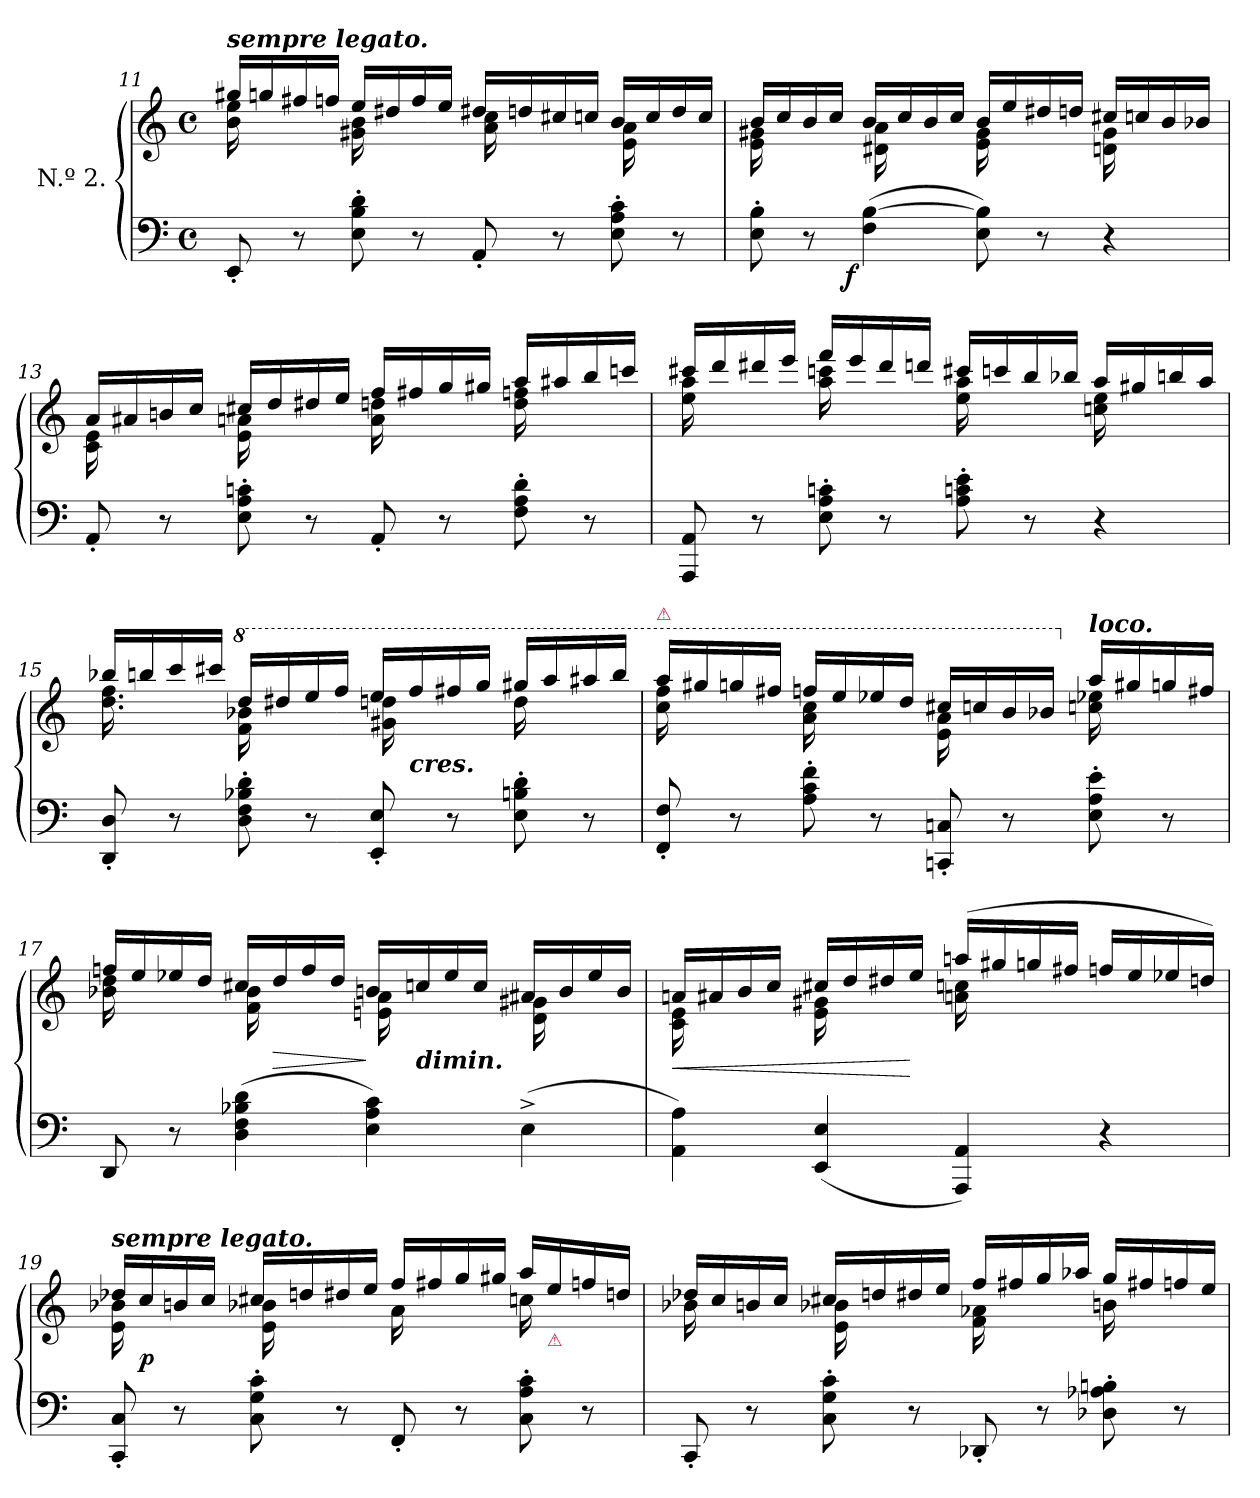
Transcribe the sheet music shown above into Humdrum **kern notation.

**kern	**kern	**dynam
*part1	*part1	*part1
*staff2	*staff1	*staff1/2
*I" N.º 2.	*	*
*clefF4	*clefG2	*
*k[]	*k[]	*
*a:	*a:	*
*M4/4	*M4/4	*
*met(c)	*met(c)	*
=11	=11	=11
*	*^	*
!	!LO:TX:a:Bi:t=sempre legato.	!	!
8EE'<	16gg#XLL	16b 16ee	.
.	16ggn	8.rgyy	.
8r	16ff#X	.	.
.	16ffnJJ	.	.
8E'> 8B'> 8d'>	16eeLL	16g#X 16b	.
.	16dd#X	8.rgyy	.
8r	16ff	.	.
.	16eeJJ	.	.
8AA'<	16dd#XLL	16a 16cc	.
.	16ddn	8.reyy	.
8r	16cc#X	.	.
.	16ccnJJ	.	.
8E'> 8A'> 8c'>	16bLL	16e 16a	.
.	16cc	8.reyy	.
8r	16dd	.	.
.	16ccJJ	.	.
=12	=12	=12	=12
*^	*	*	*
8E' 8B'	8..ryy	16bLL	16e 16g#X	.
.	.	16cc	8.reyy	.
8r	.	16b	.	.
.	.	16ccJJ	.	.
!	!	!	!	!LO:DY:b=2
.	2ryy	.	.	f
(<4F [4B	.	16bLL	16d#X 16a	.
.	.	16cc	8.reyy	.
.	.	16b	.	.
.	.	16ccJJ	.	.
8E 8B])	.	16bLL	16e 16g#	.
.	.	16ee	8.reyy	.
8r	.	16dd#X	.	.
.	.	16ddnJJ	.	.
.	4ryy	.	.	.
4r	.	16cc#XLL	16dn 16g#	.
.	.	16ccn	8.rcyy	.
.	.	16b	.	.
.	.	16b-XJJ	.	.
.	32ryy	.	.	.
*v	*v	*	*	*
=13	=13	=13	=13
8AA'<	16aLL	16c 16e	.
.	16a#X	8.rAyy	.
8r	16bn	.	.
.	16ccJJ	.	.
8E'> 8A'> 8cn'>	16cc#XLL	16e 16an	.
.	16dd	8.rcyy	.
8r	16dd#X	.	.
.	16eeJJ	.	.
8AA'<	16ffLL	16a 16ddn	.
.	16ff#X	8.ryy	.
8r	16gg	.	.
.	16gg#XJJ	.	.
8F'> 8A'> 8d'>	16aaLL	16dd 16ffn	.
.	16aa#X	8.ryy	.
8r	16bb	.	.
.	16cccnJJ	.	.
=14	=14	=14	=14
8AAA 8AA	16ccc#XLL	16ee 16aa	.
.	16ddd	8.ryy	.
8r	16ddd#X	.	.
.	16eeeJJ	.	.
8E' 8A' 8cn'	16fffLL	16aa 16cccn	.
.	16eee	8.ryy	.
8r	16ddd#	.	.
.	16dddnJJ	.	.
8A' 8cn' 8e'	16ccc#XLL	16ee 16aa	.
.	16cccn	8.ryy	.
8r	16bb	.	.
.	16bb-XJJ	.	.
4r	16aaLL	16ccn 16ee	.
.	16gg#X	8.rgyy	.
.	16bbn	.	.
.	16aaJJ	.	.
=15	=15	=15	=15
!	!	!LO:N:vis=16.	!
8DD'< 8D'<	16bb-XLL	16dd 16ff	.
.	16bbn	8.ryy	.
8r	16ccc	.	.
.	16ccc#XJJ	.	.
*	*8va	*	*
8D'> 8F'> 8B-X'> 8d'>	16dddLL	16ff 16bb-X	.
.	16ddd#X	8.reyy	.
8r	16eee	.	.
.	16fffJJ	.	.
8EE'< 8E'<	16eeeLL	16gg#X 16dddn	.
!	!LO:TX:c:Bi:t=cres.	!	!
.	16fff	8.rgyy	.
8r	16fff#X	.	.
.	16gggJJ	.	.
8E'> 8Bn'> 8d'>	16ggg#XLL	16ddd	.
.	16aaa	8.rgyy	.
8r	16aaa#X	.	.
.	16bbbJJ	.	.
=16	=16	=16	=16
!	!LO:TX:a:color=crimson:t=⚠	!	!
8FF'< 8F'<	16aaaLL	16ccc 16fff	.
.	16ggg#X	8.reyy	.
8r	16gggn	.	.
.	16fff#XJJ	.	.
8A'> 8c'> 8f'>	16fffnLL	16aa 16ccc	.
.	16eee	8.reyy	.
8r	16eee-X	.	.
.	16dddJJ	.	.
8CCn'< 8Cn'<	16ccc#XLL	16ee 16aa	.
.	16cccn	8.rcyy	.
8r	16bb	.	.
.	16bb-XJJ	.	.
*	*X8va	*	*
!	!LO:TX:a:Bi:t=loco.	!	!
8E'> 8A'> 8e'>	16aaLL	16ccn 16ee-X	.
.	16gg#X	8.rcyy	.
8r	16ggn	.	.
.	16ff#XJJ	.	.
=17	=17	=17	=17
8DD	16ffnLL	16b-X 16dd	.
.	16ee	8.reyy	.
8r	16ee-X	.	.
.	16ddJJ	.	.
(>4D 4F 4B-X 4d	16cc#XLL	16f 16b-	.
.	16dd	8.reyy	>
.	16ff	.	.
.	16ddJJ	.	.
4E 4A 4c)	16bnLL	16en 16a	]
!	!LO:TX:c:Bi:t=dimin.	!	!
.	16ccn	8.rcyy	.
.	16ee-	.	.
.	16ccJJ	.	.
(4E^>	16a#XLL	16d 16g#X	.
.	16b	8.reyy	.
.	16ee-	.	.
.	16bJJ	.	.
=18	=18	=18	=18
4AA 4A)	16anLL	16c 16e	<
.	16a#X	8.rcyy	.
.	16b	.	.
.	16ccJJ	.	.
(>4EE 4E	16cc#XLL	16e 16g#X	.
.	16dd	8.reyy	.
.	16dd#X	.	.
.	16eeJJ	.	[
4AAA 4AA)	(<16aanLL	16an 16ccn	.
.	16gg#X	8.reyy	.
.	16ggn	.	.
.	16ff#XJJ	.	.
4r	16ffn/LL	4reyy	.
.	16ee/	.	.
.	16ee-X/	.	.
.	16ddn/JJ)	.	.
=19	=19	=19	=19
!	!LO:TX:a:Bi:t=sempre legato.	!	!
8CC'< 8C'<	16dd-XLL	16e 16b-X	.
.	16cc	8.rcyy	p
8r	16bn	.	.
.	16ccJJ	.	.
8C'> 8G'> 8c'>	16cc#XLL	16e 16b-X	.
.	16ddn	8.rcyy	.
8r	16dd#X	.	.
.	16eeJJ	.	.
8FF'<	16ffLL	16a	.
.	16ff#X	8.reyy	.
8r	16gg	.	.
.	16gg#XJJ	.	.
8C'> 8A'> 8c'>	16aaLL	16ccn	.
!	!LO:TX:b:Bi:color=crimson:t=⚠	!	!
.	16ee	8.rgyy	.
8r	16ffn	.	.
.	16ddnJJ	.	.
=20	=20	=20	=20
8CC'<	16dd-XLL	16b-X	.
.	16cc	8.reyy	.
8r	16bn	.	.
.	16ccJJ	.	.
8C'> 8G'> 8c'>	16cc#XLL	16e 16b-X	.
.	16ddn	8.reyy	.
8r	16dd#X	.	.
.	16eeJJ	.	.
8DD-X'<	16ffLL	16f 16a-X	.
.	16ff#X	8.rgyy	.
8r	16gg	.	.
.	16aa-XJJ	.	.
8D-X'> 8A-X'> 8Bn'>	16ggLL	16bn	.
.	16ff#X	8.rgyy	.
8r	16ffn	.	.
.	16eeJJ	.	.
*	*v	*v	*
=	=	=
*-	*-	*-
